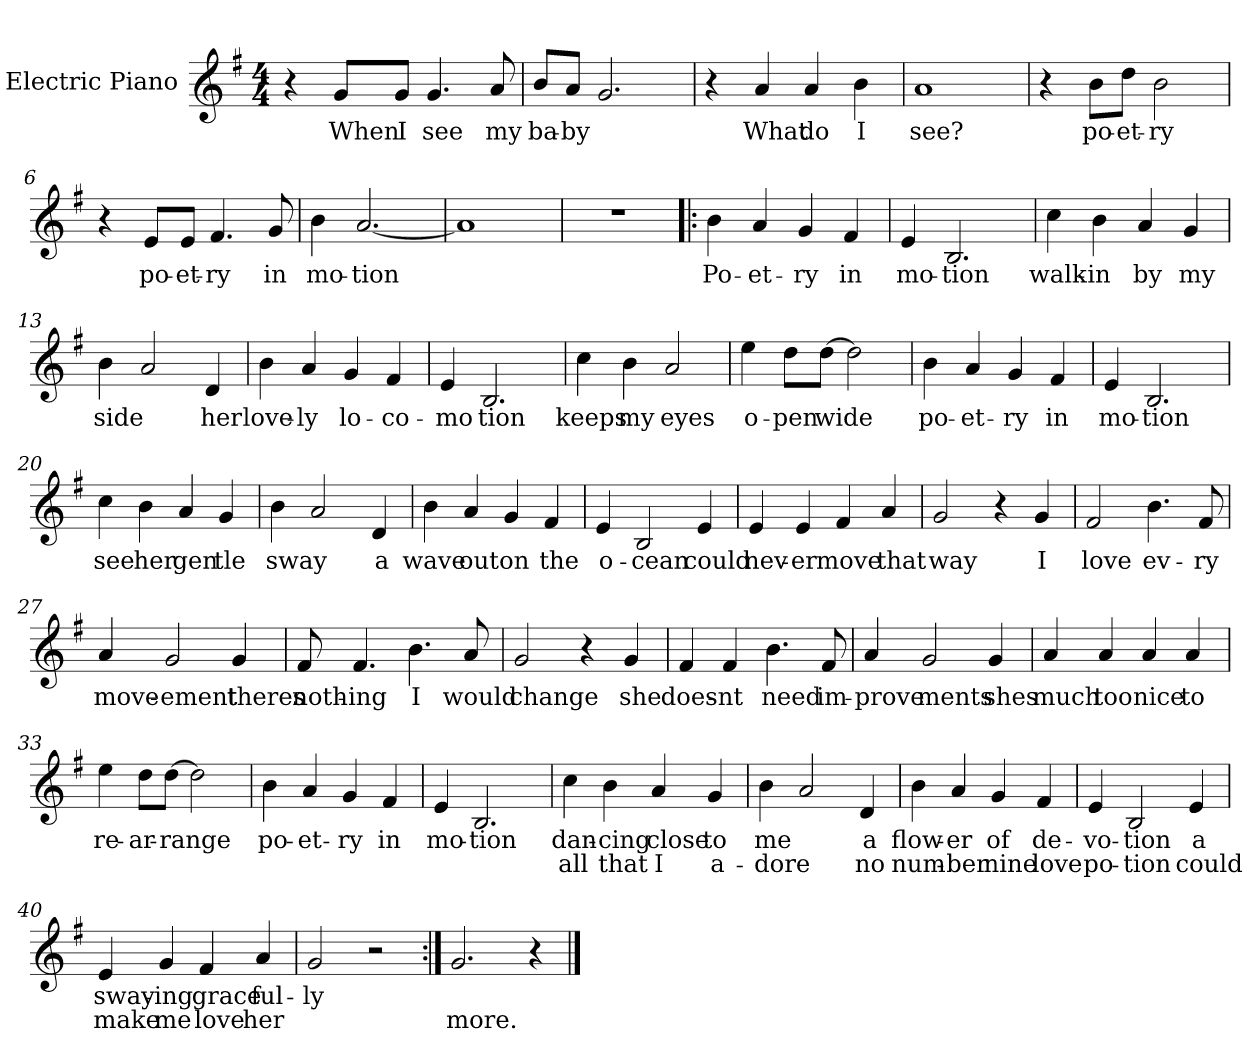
**kern	**text	**text
*part1	*part1	*part1
*staff1	*staff1	*staff1
*I"Electric Piano	*	*
*I'E.Pno	*	*
*clefG2	*	*
*k[f#]	*	*
*G:	*	*
*M4/4	*	*
=1	=1	=1
4r	.	.
8g/L	When	.
8g/J	I	.
4.g/	see	.
8a/	my	.
=2	=2	=2
8b/L	ba-	.
8a/J	-by	.
2.g/	.	.
=3	=3	=3
4r	.	.
4a/	What	.
4a/	do	.
4b\	I	.
=4	=4	=4
1a	see?	.
=5	=5	=5
4r	.	.
8b\L	po-	.
8dd\J	-et-	.
2b\	-ry	.
!!LO:LB:g=z
=6	=6	=6
4r	.	.
8e/L	po-	.
8e/J	-et-	.
4.f#/	-ry	.
8g/	in	.
=7	=7	=7
4b\	mo-	.
[2.a/	-tion	.
=8	=8	=8
1a]	.	.
=9	=9	=9
1r	.	.
=10!|:	=10!|:	=10!|:
4b\	Po-	.
4a/	-et-	.
4g/	-ry	.
4f#/	in	.
=11	=11	=11
4e/	mo-	.
2.B/	-tion	.
=12	=12	=12
4cc\	walk-	.
4b\	-in	.
4a/	by	.
4g/	my	.
!!LO:LB:g=z
=13	=13	=13
4b\	side	.
2a/	.	.
4d/	her	.
=14	=14	=14
4b\	love-	.
4a/	-ly	.
4g/	lo-	.
4f#/	co-	.
=15	=15	=15
4e/	mo	.
2.B/	tion	.
=16	=16	=16
4cc\	keeps	.
4b\	my	.
2a/	eyes	.
=17	=17	=17
4ee\	o-	.
8dd\L	-pen	.
[8dd\J	wide	.
2dd\]	.	.
!!LO:LB:g=z
=18	=18	=18
4b\	po-	.
4a/	-et-	.
4g/	-ry	.
4f#/	in	.
=19	=19	=19
4e/	mo-	.
2.B/	tion	.
=20	=20	=20
4cc\	see	.
4b\	her	.
4a/	gen	.
4g/	tle	.
=21	=21	=21
4b\	sway	.
2a/	.	.
4d/	a	.
=22	=22	=22
4b\	wave	.
4a/	out	.
4g/	on	.
4f#/	the	.
!!LO:LB:g=z
=23	=23	=23
4e/	o-	.
2B/	cean	.
4e/	could	.
=24	=24	=24
4e/	nev-	.
4e/	-er	.
4f#/	move	.
4a/	that	.
=25	=25	=25
2g/	way	.
4r	.	.
4g/	I	.
=26	=26	=26
2f#/	love	.
4.b\	ev-	.
8f#/	-ry	.
=27	=27	=27
4a/	move-	.
2g/	-ement	.
4g/	theres	.
!!LO:LB:g=z
=28	=28	=28
8f#/	noth-	.
4.f#/	-ing	.
4.b\	I	.
8a/	would	.
=29	=29	=29
2g/	change	.
4r	.	.
4g/	she	.
=30	=30	=30
4f#/	does-	.
4f#/	-nt	.
4.b\	need	.
8f#/	im-	.
=31	=31	=31
4a/	prove	.
2g/	ments	.
4g/	shes	.
!!LO:LB:g=z
=32	=32	=32
4a/	much	.
4a/	too	.
4a/	nice	.
4a/	to	.
=33	=33	=33
4ee\	re-	.
8dd\L	-ar-	.
[8dd\J	-range	.
2dd\]	.	.
=34	=34	=34
4b\	po-	.
4a/	-et-	.
4g/	-ry	.
4f#/	in	.
=35	=35	=35
4e/	mo-	.
2.B/	-tion	.
=36	=36	=36
4cc\	dan-	all
4b\	-cing	that
4a/	close	I
4g/	to	a-
=37	=37	=37
4b\	me	-dore
2a/	.	.
4d/	a	no
!!LO:LB:g=z
=38	=38	=38
4b\	flow-	num-
4a/	-er	-ber
4g/	of	nine
4f#/	de-	love
=39	=39	=39
4e/	-vo-	po-
2B/	-tion	-tion
4e/	a	could
=40	=40	=40
4e/	sway-	make
4g/	-ing	me
4f#/	grace	love
4a/	ful-	her
=41	=41	=41
2g/	-ly	.
2r	.	.
=42:|!	=42:|!	=42:|!
2.g/	.	more.
4r	.	.
==	==	==
*-	*-	*-
